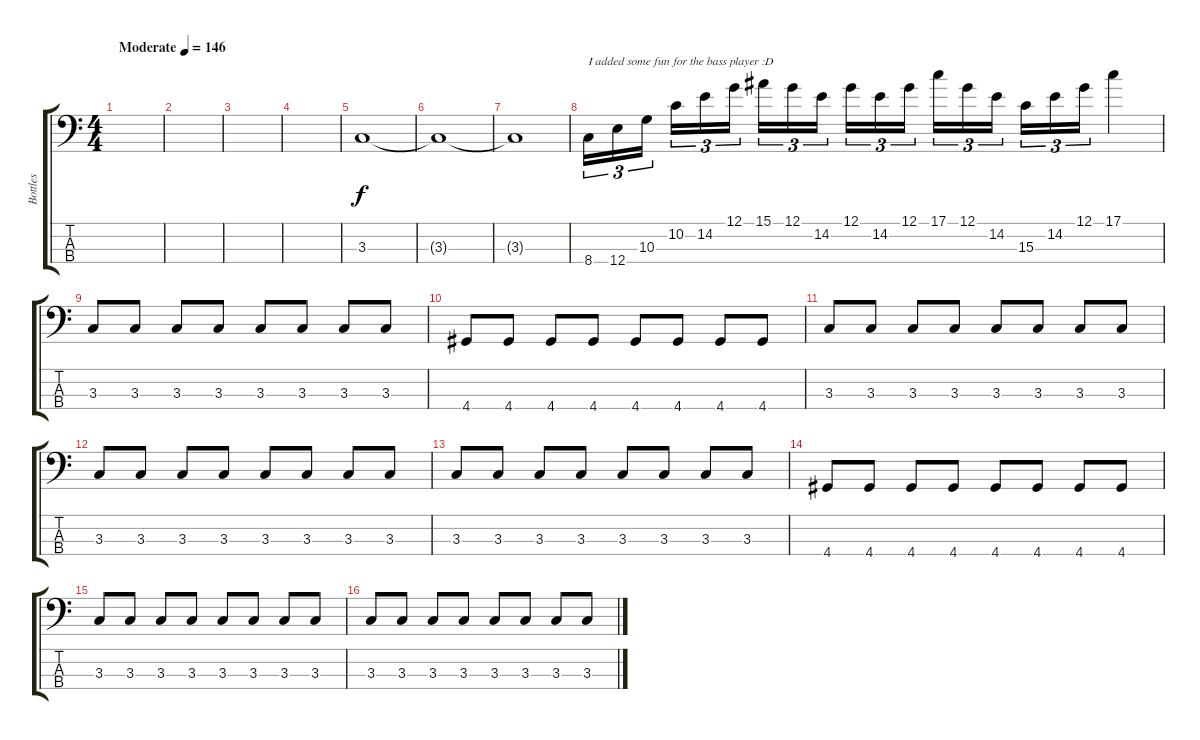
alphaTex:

\track ("Bottles" "Bottles") {instrument electricbasspick}
\staff {score tabs}
\tuning (G2 D2 A1 E1) {hide}
\ts (4 4)
\tempo (146 "Moderate")
\clef f4
\ks c
|
|
|
|
3.3.1 |
3.3{t}.1 |
3.3{t}.1 |
8.4.16{tu (3 2) txt "I added some fun for the bass player :D"} 12.4.16{tu (3 2)} 10.3.16{tu (3 2) beam splitsecondary} 10.2.16{tu (3 2)} 14.2.16{tu (3 2)} 12.1.16{tu (3 2)} 15.1.16{tu (3 2)} 12.1.16{tu (3 2)} 14.2.16{tu (3 2) beam splitsecondary} 12.1.16{tu (3 2)} 14.2.16{tu (3 2)} 12.1.16{tu (3 2)} 17.1.16{tu (3 2)} 12.1.16{tu (3 2)} 14.2.16{tu (3 2) beam splitsecondary} 15.3.16{tu (3 2)} 14.2.16{tu (3 2)} 12.1.16{tu (3 2)} 17.1.4 |
3.3.8 3.3.8 3.3.8 3.3.8 3.3.8 3.3.8 3.3.8 3.3.8 |
4.4.8 4.4.8 4.4.8 4.4.8 4.4.8 4.4.8 4.4.8 4.4.8 |
3.3.8 3.3.8 3.3.8 3.3.8 3.3.8 3.3.8 3.3.8 3.3.8 |
3.3.8 3.3.8 3.3.8 3.3.8 3.3.8 3.3.8 3.3.8 3.3.8 |
3.3.8 3.3.8 3.3.8 3.3.8 3.3.8 3.3.8 3.3.8 3.3.8 |
4.4.8 4.4.8 4.4.8 4.4.8 4.4.8 4.4.8 4.4.8 4.4.8 |
3.3.8 3.3.8 3.3.8 3.3.8 3.3.8 3.3.8 3.3.8 3.3.8 |
3.3.8 3.3.8 3.3.8 3.3.8 3.3.8 3.3.8 3.3.8 3.3.8
